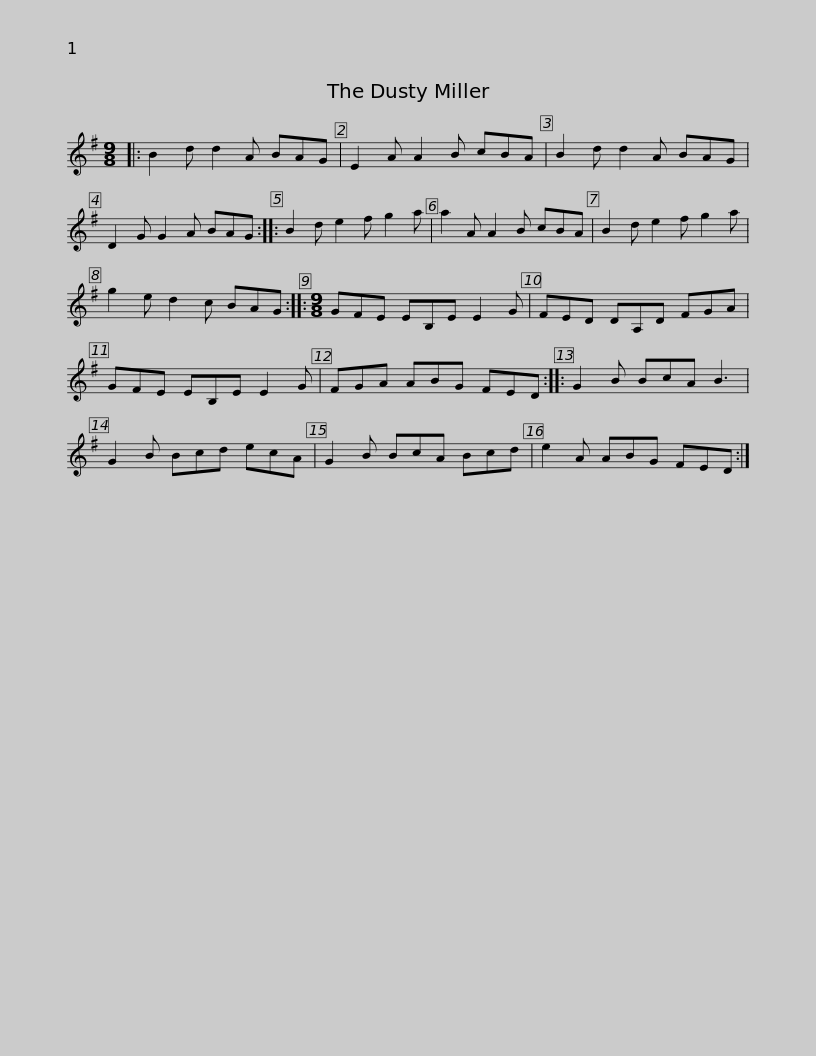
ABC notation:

X:1
L:1/8
M:9/8
I:linebreak $
K:G
V:1 treble
V:1
|: B2 d d2 A BAG | E2 A A2 B cBA | B2 d d2 A BAG | D2 G G2 A BAG :: B2 d e2 f g2 a |$ %5
 a2 A A2 B cBA | B2 d e2 f g2 a | g2 e d2 c BAG ::[M:9/8] GFE EB,E E2 G | FED DA,D FGA |$ %10
 GFE EB,E E2 G | FGA ABG FED :: G2 B BcA B3 | G2 B Bcd ecA | G2 B BcA Bcd |$ %15
 e2 A ABG FED :| %16
